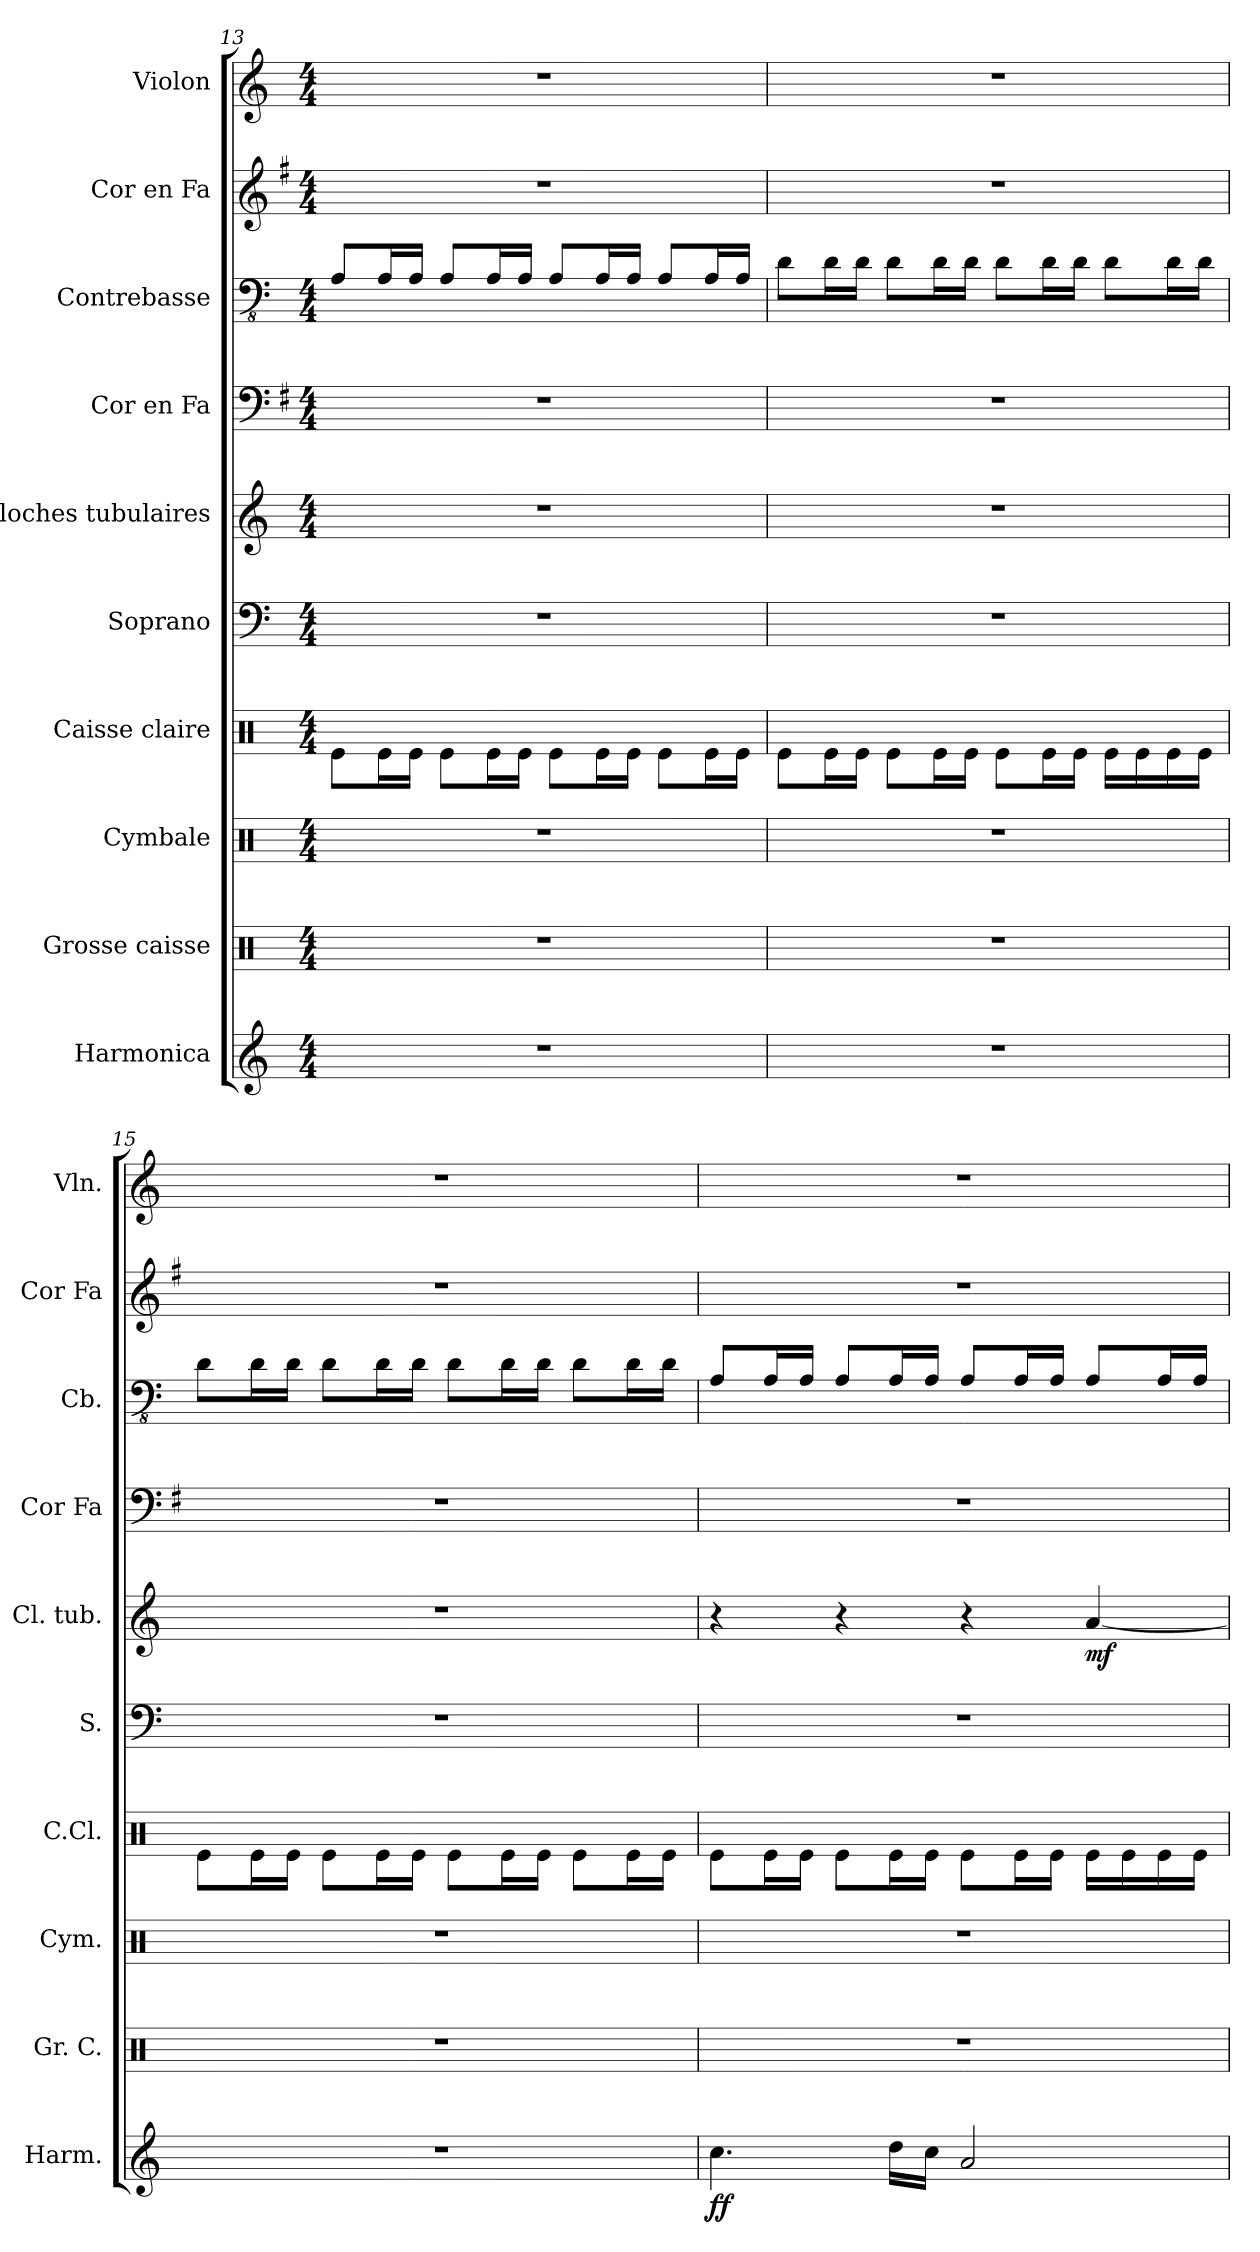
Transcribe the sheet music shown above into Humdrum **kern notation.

**kern	**dynam	**kern	**kern	**kern	**kern	**kern	**dynam	**kern	**kern	**kern	**kern
*part10	*part10	*part9	*part8	*part7	*part6	*part5	*part5	*part4	*part3	*part2	*part1
*staff10	*staff10	*staff9	*staff8	*staff7	*staff6	*staff5	*staff5	*staff4	*staff3	*staff2	*staff1
*I"Harmonica	*	*I"Grosse caisse	*I"Cymbale	*I"Caisse claire	*I"Soprano	*I"Cloches tubulaires	*	*I"Cor en Fa	*I"Contrebasse	*I"Cor en Fa	*I"Violon
*I'Harm.	*	*I'Gr. C.	*I'Cym.	*I'C.Cl.	*I'S.	*I'Cl. tub.	*	*I'Cor Fa	*I'Cb.	*I'Cor Fa	*I'Vln.
*clefG2	*	*clefX	*clefX	*clefX	*clefF4	*clefG2	*	*clefF4	*clefFv4	*clefG2	*clefG2
*	*	*	*	*	*	*	*	*ITrd4c7	*ITrd7c12	*ITrd4c7	*
*k[]	*	*k[]	*k[]	*k[]	*k[]	*k[]	*	*k[]	*k[]	*k[]	*k[]
*M4/4	*	*M4/4	*M4/4	*M4/4	*M4/4	*M4/4	*	*M4/4	*M4/4	*M4/4	*M4/4
=13	=13	=13	=13	=13	=13	=13	=13	=13	=13	=13	=13
1r	.	1r	1r	8Re\L	1r	1r	.	1r	8AAA/L	1r	1r
.	.	.	.	16Re\L	.	.	.	.	16AAA/L	.	.
.	.	.	.	16Re\JJ	.	.	.	.	16AAA/JJ	.	.
.	.	.	.	8Re\L	.	.	.	.	8AAA/L	.	.
.	.	.	.	16Re\L	.	.	.	.	16AAA/L	.	.
.	.	.	.	16Re\JJ	.	.	.	.	16AAA/JJ	.	.
.	.	.	.	8Re\L	.	.	.	.	8AAA/L	.	.
.	.	.	.	16Re\L	.	.	.	.	16AAA/L	.	.
.	.	.	.	16Re\JJ	.	.	.	.	16AAA/JJ	.	.
.	.	.	.	8Re\L	.	.	.	.	8AAA/L	.	.
.	.	.	.	16Re\L	.	.	.	.	16AAA/L	.	.
.	.	.	.	16Re\JJ	.	.	.	.	16AAA/JJ	.	.
!!LO:PB:g=z
=14	=14	=14	=14	=14	=14	=14	=14	=14	=14	=14	=14
1r	.	1r	1r	8Re\L	1r	1r	.	1r	8DD\L	1r	1r
.	.	.	.	16Re\L	.	.	.	.	16DD\L	.	.
.	.	.	.	16Re\JJ	.	.	.	.	16DD\JJ	.	.
.	.	.	.	8Re\L	.	.	.	.	8DD\L	.	.
.	.	.	.	16Re\L	.	.	.	.	16DD\L	.	.
.	.	.	.	16Re\JJ	.	.	.	.	16DD\JJ	.	.
.	.	.	.	8Re\L	.	.	.	.	8DD\L	.	.
.	.	.	.	16Re\L	.	.	.	.	16DD\L	.	.
.	.	.	.	16Re\JJ	.	.	.	.	16DD\JJ	.	.
.	.	.	.	16Re\LL	.	.	.	.	8DD\L	.	.
.	.	.	.	16Re\	.	.	.	.	.	.	.
.	.	.	.	16Re\	.	.	.	.	16DD\L	.	.
.	.	.	.	16Re\JJ	.	.	.	.	16DD\JJ	.	.
=15	=15	=15	=15	=15	=15	=15	=15	=15	=15	=15	=15
1r	.	1r	1r	8Re\L	1r	1r	.	1r	8DD\L	1r	1r
.	.	.	.	16Re\L	.	.	.	.	16DD\L	.	.
.	.	.	.	16Re\JJ	.	.	.	.	16DD\JJ	.	.
.	.	.	.	8Re\L	.	.	.	.	8DD\L	.	.
.	.	.	.	16Re\L	.	.	.	.	16DD\L	.	.
.	.	.	.	16Re\JJ	.	.	.	.	16DD\JJ	.	.
.	.	.	.	8Re\L	.	.	.	.	8DD\L	.	.
.	.	.	.	16Re\L	.	.	.	.	16DD\L	.	.
.	.	.	.	16Re\JJ	.	.	.	.	16DD\JJ	.	.
.	.	.	.	8Re\L	.	.	.	.	8DD\L	.	.
.	.	.	.	16Re\L	.	.	.	.	16DD\L	.	.
.	.	.	.	16Re\JJ	.	.	.	.	16DD\JJ	.	.
=16	=16	=16	=16	=16	=16	=16	=16	=16	=16	=16	=16
!	!LO:DY:b	!	!	!	!	!	!	!	!	!	!
4.cc\	ff	1r	1r	8Re\L	1r	4r	.	1r	8AAA/L	1r	1r
.	.	.	.	16Re\L	.	.	.	.	16AAA/L	.	.
.	.	.	.	16Re\JJ	.	.	.	.	16AAA/JJ	.	.
.	.	.	.	8Re\L	.	4r	.	.	8AAA/L	.	.
16dd\LL	.	.	.	16Re\L	.	.	.	.	16AAA/L	.	.
16cc\JJ	.	.	.	16Re\JJ	.	.	.	.	16AAA/JJ	.	.
2a/	.	.	.	8Re\L	.	4r	.	.	8AAA/L	.	.
.	.	.	.	16Re\L	.	.	.	.	16AAA/L	.	.
.	.	.	.	16Re\JJ	.	.	.	.	16AAA/JJ	.	.
!	!	!	!	!	!	!	!LO:DY:b	!	!	!	!
.	.	.	.	16Re\LL	.	[4a/	mf	.	8AAA/L	.	.
.	.	.	.	16Re\	.	.	.	.	.	.	.
.	.	.	.	16Re\	.	.	.	.	16AAA/L	.	.
.	.	.	.	16Re\JJ	.	.	.	.	16AAA/JJ	.	.
=	=	=	=	=	=	=	=	=	=	=	=
*-	*-	*-	*-	*-	*-	*-	*-	*-	*-	*-	*-
